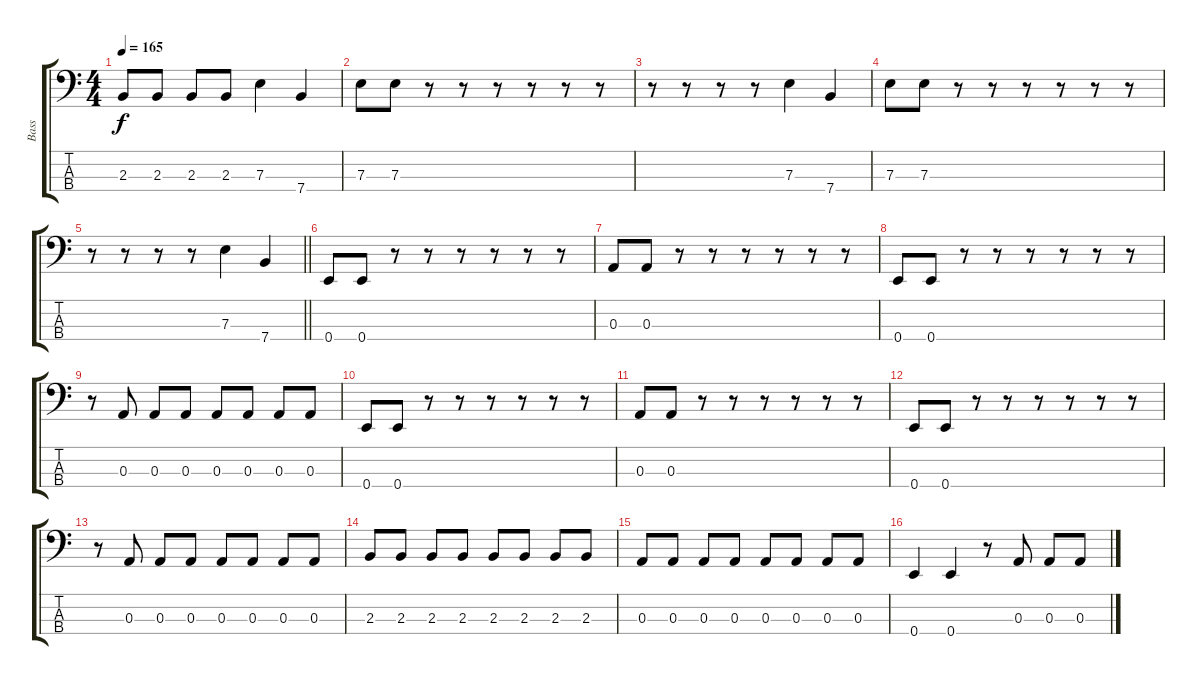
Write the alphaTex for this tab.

\track ("Bass" "Bass") {instrument electricbassfinger}
\staff {score tabs}
\tuning (G2 D2 A1 E1) {hide}
\ts (4 4)
\tempo 165
\clef f4
\ks c
2.3.8{dy f} 2.3.8 2.3.8 2.3.8 7.3.4 7.4.4 |
7.3.8 7.3.8 r.8 r.8 r.8 r.8 r.8 r.8 |
r.8 r.8 r.8 r.8 7.3.4 7.4.4 |
7.3.8 7.3.8 r.8 r.8 r.8 r.8 r.8 r.8 |
\barLineRight lightlight
r.8 r.8 r.8 r.8 7.3.4 7.4.4 |
\section ("" "")
0.4.8 0.4.8 r.8 r.8 r.8 r.8 r.8 r.8 |
0.3.8 0.3.8 r.8 r.8 r.8 r.8 r.8 r.8 |
0.4.8 0.4.8 r.8 r.8 r.8 r.8 r.8 r.8 |
r.8 0.3.8 0.3.8 0.3.8 0.3.8 0.3.8 0.3.8 0.3.8 |
0.4.8 0.4.8 r.8 r.8 r.8 r.8 r.8 r.8 |
0.3.8 0.3.8 r.8 r.8 r.8 r.8 r.8 r.8 |
0.4.8 0.4.8 r.8 r.8 r.8 r.8 r.8 r.8 |
r.8 0.3.8 0.3.8 0.3.8 0.3.8 0.3.8 0.3.8 0.3.8 |
2.3.8 2.3.8 2.3.8 2.3.8 2.3.8 2.3.8 2.3.8 2.3.8 |
0.3.8 0.3.8 0.3.8 0.3.8 0.3.8 0.3.8 0.3.8 0.3.8 |
0.4.4 0.4.4 r.8 0.3.8 0.3.8 0.3.8
